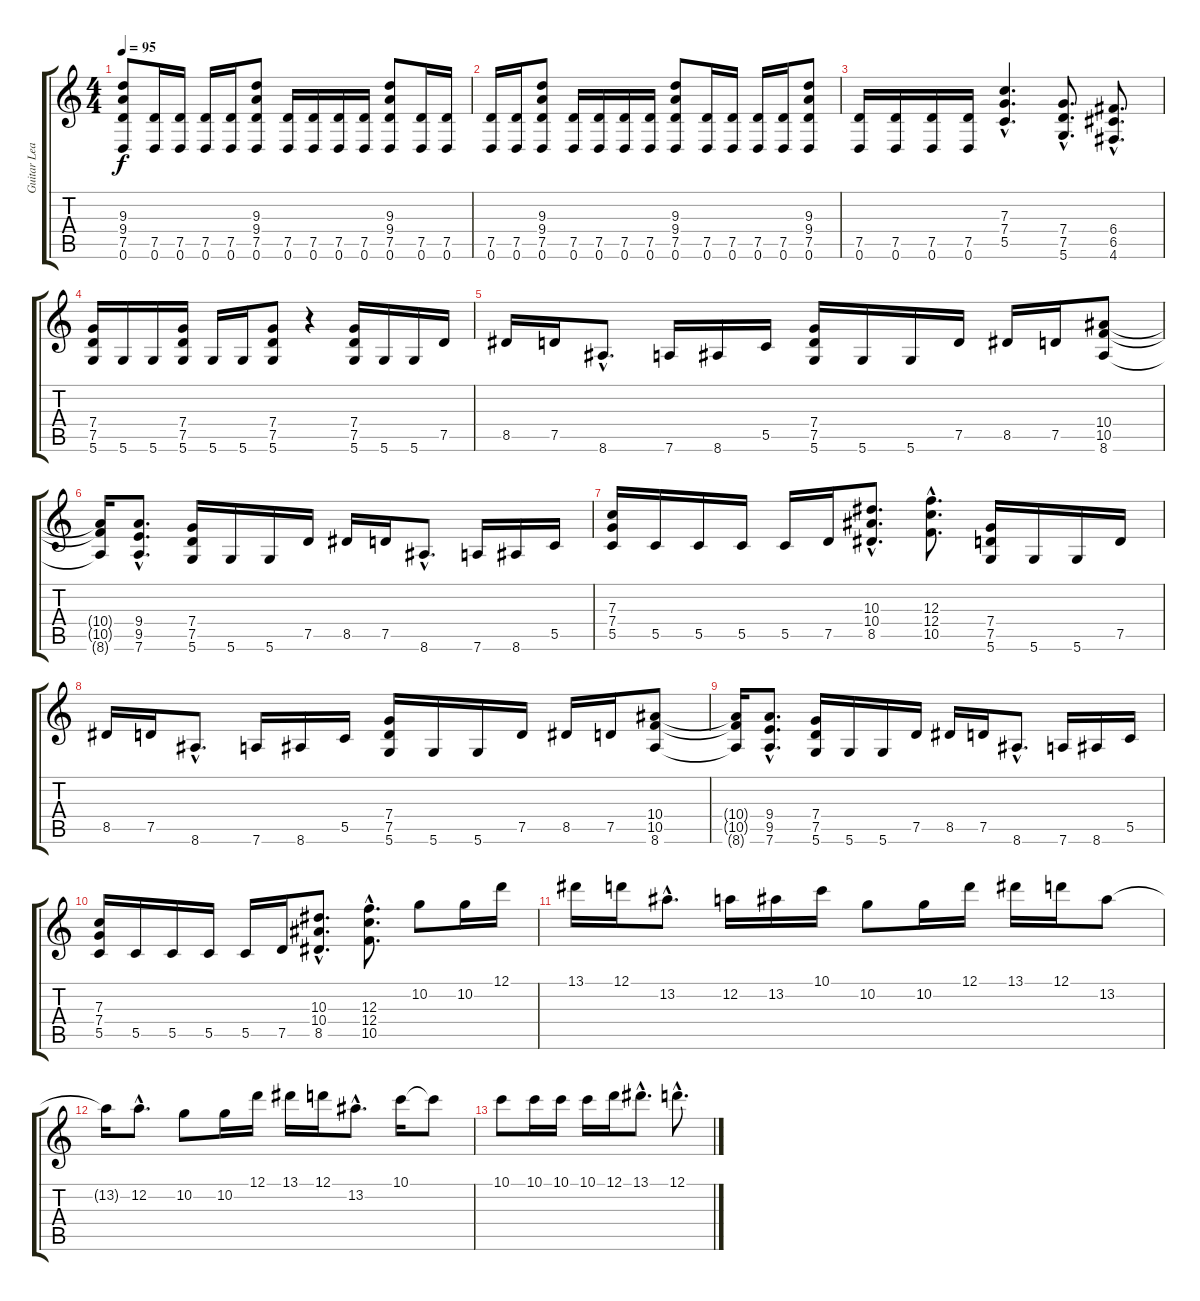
\track ("Guitar Lead" "Guitar Lea") {instrument distortionguitar}
\staff {score tabs}
\tuning (D4 A3 F3 C3 G2 D2) {hide}
\ts (4 4)
\tempo 95
\clef g2
\ks c
(9.3 9.4 7.5 0.6).8{dy f} (7.5 0.6).16 (7.5 0.6).16 (7.5 0.6).16 (7.5 0.6).16 (9.3 9.4 7.5 0.6).8 (7.5 0.6).16 (7.5 0.6).16 (7.5 0.6).16 (7.5 0.6).16 (9.3 9.4 7.5 0.6).8 (7.5 0.6).16 (7.5 0.6).16 |
(7.5 0.6).16 (7.5 0.6).16 (9.3 9.4 7.5 0.6).8 (7.5 0.6).16 (7.5 0.6).16 (7.5 0.6).16 (7.5 0.6).16 (9.3 9.4 7.5 0.6).8 (7.5 0.6).16 (7.5 0.6).16 (7.5 0.6).16 (7.5 0.6).16 (9.3 9.4 7.5 0.6).8 |
(7.5 0.6).16 (7.5 0.6).16 (7.5 0.6).16 (7.5 0.6).16 (7.3{hac} 7.4{hac} 5.5{hac}).4{d} (7.4{hac} 7.5{hac} 5.6{hac}).8{d} (6.4{hac} 6.5{hac} 4.6{hac}).8{d} |
(7.4 7.5 5.6).16 5.6.16 5.6.16 (7.4 7.5 5.6).16 5.6.16 5.6.16 (7.4 7.5 5.6).8 r.4 (7.4 7.5 5.6).16 5.6.16 5.6.16 7.5.16 |
8.5.16 7.5.16 8.6{hac}.8{d} 7.6.16 8.6.16 5.5.16 (7.4 7.5 5.6).16 5.6.16 5.6.16 7.5.16 8.5.16 7.5.16 (10.4 10.5 8.6).8 |
(10.4{t} 10.5{t} 8.6{t}).16 (9.4{hac} 9.5{hac} 7.6{hac}).8{d} (7.4 7.5 5.6).16 5.6.16 5.6.16 7.5.16 8.5.16 7.5.16 8.6{hac}.8{d} 7.6.16 8.6.16 5.5.16 |
(7.3 7.4 5.5).16 5.5.16 5.5.16 5.5.16 5.5.16 7.5.16 (10.3{hac} 10.4{hac} 8.5{hac}).8{d} (12.3{hac} 12.4{hac} 10.5{hac}).8{d} (7.4 7.5 5.6).16 5.6.16 5.6.16 7.5.16 |
8.5.16 7.5.16 8.6{hac}.8{d} 7.6.16 8.6.16 5.5.16 (7.4 7.5 5.6).16 5.6.16 5.6.16 7.5.16 8.5.16 7.5.16 (10.4 10.5 8.6).8 |
(10.4{t} 10.5{t} 8.6{t}).16 (9.4{hac} 9.5{hac} 7.6{hac}).8{d} (7.4 7.5 5.6).16 5.6.16 5.6.16 7.5.16 8.5.16 7.5.16 8.6{hac}.8{d} 7.6.16 8.6.16 5.5.16 |
(7.3 7.4 5.5).16 5.5.16 5.5.16 5.5.16 5.5.16 7.5.16 (10.3{hac} 10.4{hac} 8.5{hac}).8{d} (12.3{hac} 12.4{hac} 10.5{hac}).8{d} 10.2.8 10.2.16 12.1.16 |
13.1.16 12.1.16 13.2{hac}.8{d} 12.2.16 13.2.16 10.1.16 10.2.8 10.2.16 12.1.16 13.1.16 12.1.16 13.2.8 |
13.2{t}.16 12.2{hac}.8{d} 10.2.8 10.2.16 12.1.16 13.1.16 12.1.16 13.2{hac}.8{d} 10.1.16 10.1{t}.8 |
10.1.8 10.1.16 10.1.16 10.1.16 12.1.16 13.1{hac}.8{d} 12.1{hac}.8{d}
